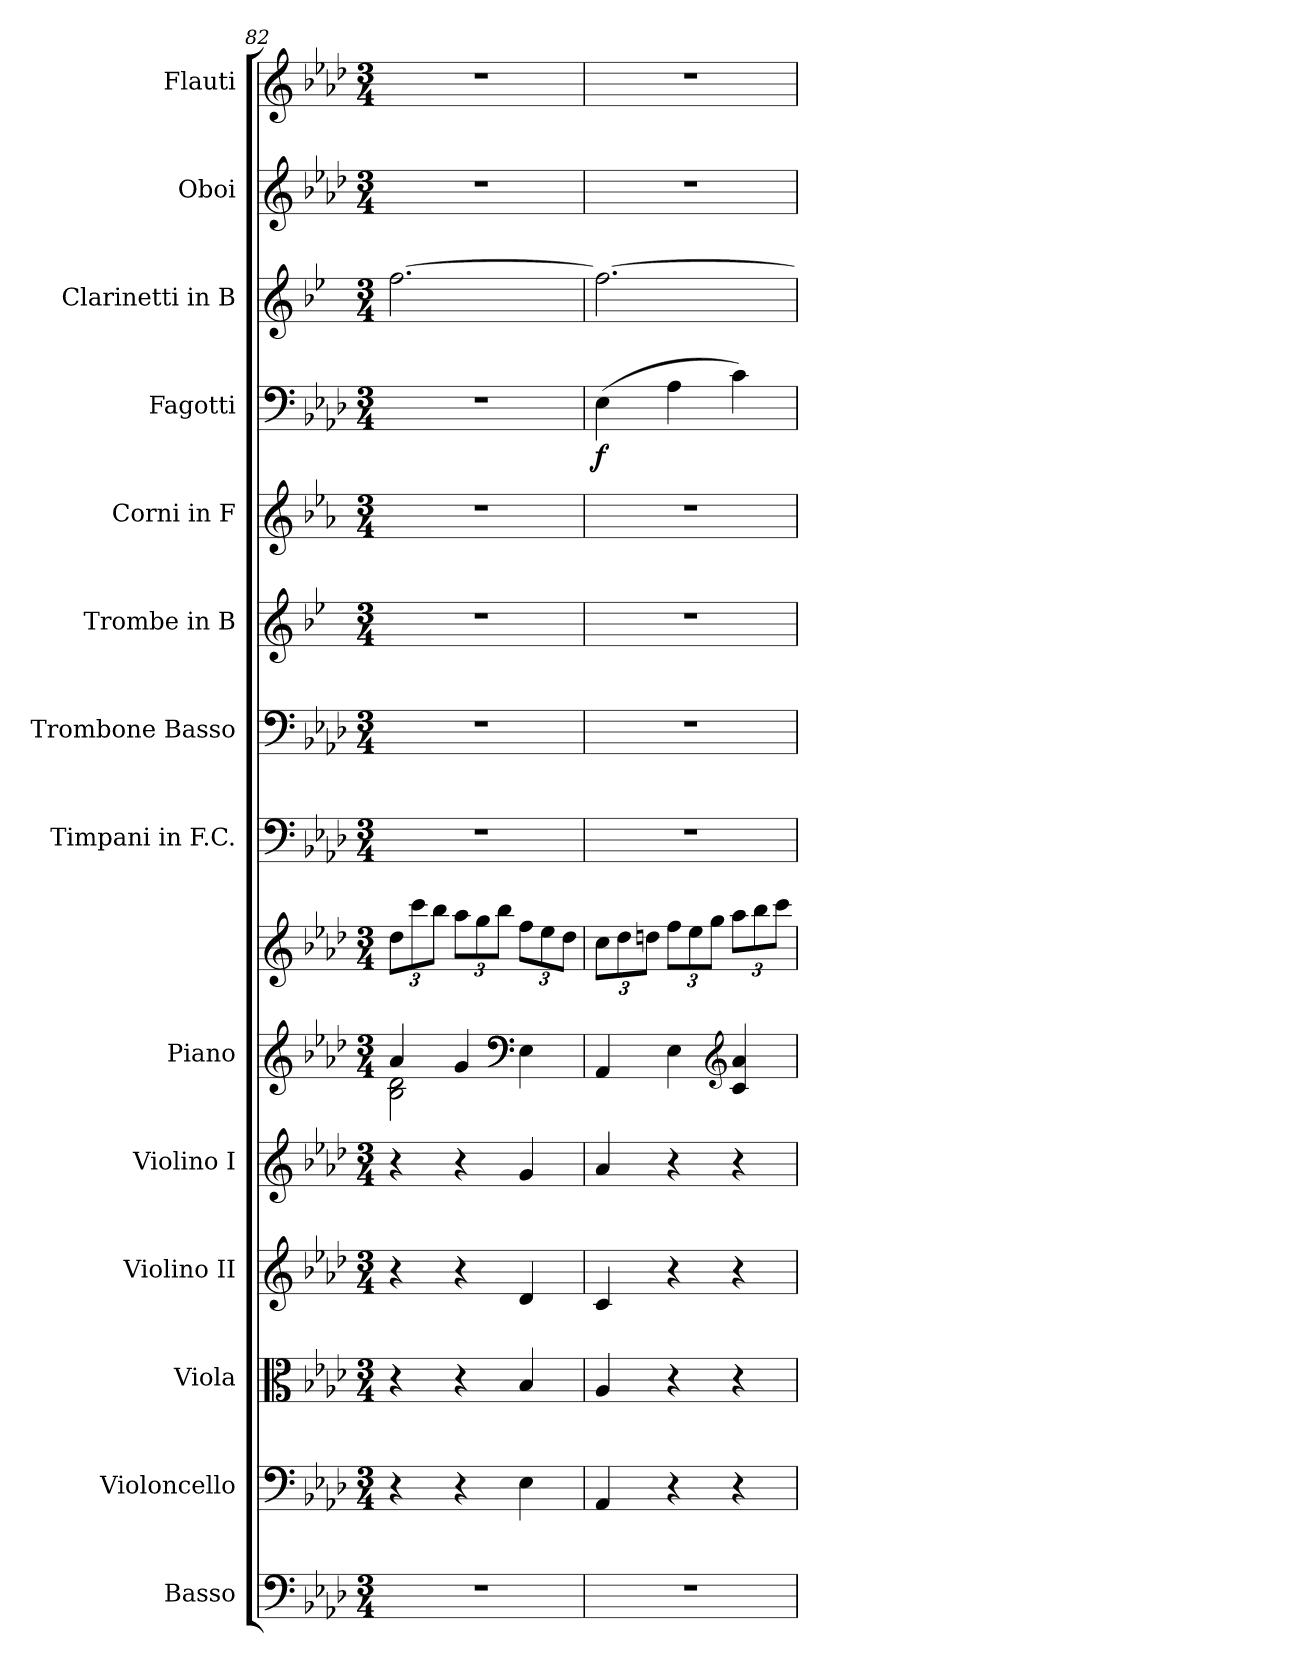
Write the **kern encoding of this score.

**kern	**kern	**kern	**kern	**kern	**kern	**kern	**kern	**kern	**kern	**kern	**kern	**dynam	**kern	**kern	**kern
*part14	*part13	*part12	*part11	*part10	*part9	*part9	*part8	*part7	*part6	*part5	*part4	*part4	*part3	*part2	*part1
*staff15	*staff14	*staff13	*staff12	*staff11	*staff10	*staff9	*staff8	*staff7	*staff6	*staff5	*staff4	*staff4	*staff3	*staff2	*staff1
*I"Basso	*I"Violoncello	*I"Viola	*I"Violino II	*I"Violino I	*I"Piano	*	*I"Timpani in F.C.	*I"Trombone Basso	*I"Trombe in B	*I"Corni in F	*I"Fagotti	*	*I"Clarinetti in B	*I"Oboi	*I"Flauti
*	*	*	*	*	*I'Pno.	*	*I'Timp.	*	*	*	*	*	*	*I'Ob.	*I'Fl.
*clefF4	*clefF4	*clefC3	*clefG2	*clefG2	*clefG2	*clefG2	*clefF4	*clefF4	*clefG2	*clefG2	*clefF4	*	*clefG2	*clefG2	*clefG2
*ITrd7c12	*	*	*	*	*	*	*	*	*ITrd1c2	*ITrd4c7	*	*	*ITrd1c2	*	*
*k[b-e-a-d-]	*k[b-e-a-d-]	*k[b-e-a-d-]	*k[b-e-a-d-]	*k[b-e-a-d-]	*k[b-e-a-d-]	*k[b-e-a-d-]	*k[b-e-a-d-]	*k[b-e-a-d-]	*k[b-e-a-d-]	*k[b-e-a-d-]	*k[b-e-a-d-]	*	*k[b-e-a-d-]	*k[b-e-a-d-]	*k[b-e-a-d-]
*M3/4	*M3/4	*M3/4	*M3/4	*M3/4	*M3/4	*M3/4	*M3/4	*M3/4	*M3/4	*M3/4	*M3/4	*	*M3/4	*M3/4	*M3/4
=82	=82	=82	=82	=82	=82	=82	=82	=82	=82	=82	=82	=82	=82	=82	=82
*	*	*	*	*	*^	*	*	*	*	*	*	*	*	*	*
*	*	*	*	*	*	*	*Xbrackettup	*	*	*	*	*	*	*	*	*
2.r	4r	4r	4r	4r	4a-/	2B-\ 2d-\	12dd-\L	2.r	2.r	2.r	2.r	2.r	.	[2.ee-\	2.r	2.r
.	.	.	.	.	.	.	12ccc\	.	.	.	.	.	.	.	.	.
.	.	.	.	.	.	.	12bb-\J	.	.	.	.	.	.	.	.	.
.	4r	4r	4r	4r	4g/	.	12aa-\L	.	.	.	.	.	.	.	.	.
.	.	.	.	.	.	.	12gg\	.	.	.	.	.	.	.	.	.
.	.	.	.	.	.	.	12bb-\J	.	.	.	.	.	.	.	.	.
*	*	*	*	*	*clefF4	*	*	*	*	*	*	*	*	*	*	*
.	4E-\	4B-/	4d-/	4g/	4E-\	4ryy	12ff\L	.	.	.	.	.	.	.	.	.
.	.	.	.	.	.	.	12ee-\	.	.	.	.	.	.	.	.	.
.	.	.	.	.	.	.	12dd-\J	.	.	.	.	.	.	.	.	.
*	*	*	*	*	*v	*v	*	*	*	*	*	*	*	*	*	*
!!LO:PB:g=z
=83	=83	=83	=83	=83	=83	=83	=83	=83	=83	=83	=83	=83	=83	=83	=83
!	!	!	!	!	!	!	!	!	!	!	!	!LO:DY:b	!	!	!
2.r	4AA-/	4A-/	4c/	4a-/	4AA-/	12cc\L	2.r	2.r	2.r	2.r	(>4E-\	f	2.ee-\_	2.r	2.r
.	.	.	.	.	.	12dd-\	.	.	.	.	.	.	.	.	.
.	.	.	.	.	.	12ddn\J	.	.	.	.	.	.	.	.	.
.	4r	4r	4r	4r	4E-\	12ff\L	.	.	.	.	4A-\	.	.	.	.
.	.	.	.	.	.	12ee-\	.	.	.	.	.	.	.	.	.
.	.	.	.	.	.	12gg\J	.	.	.	.	.	.	.	.	.
*	*	*	*	*	*clefG2	*	*	*	*	*	*	*	*	*	*
.	4r	4r	4r	4r	4c/ 4a-/	12aa-\L	.	.	.	.	4c\)	.	.	.	.
.	.	.	.	.	.	12bb-\	.	.	.	.	.	.	.	.	.
.	.	.	.	.	.	12ccc\J	.	.	.	.	.	.	.	.	.
=	=	=	=	=	=	=	=	=	=	=	=	=	=	=	=
*-	*-	*-	*-	*-	*-	*-	*-	*-	*-	*-	*-	*-	*-	*-	*-
